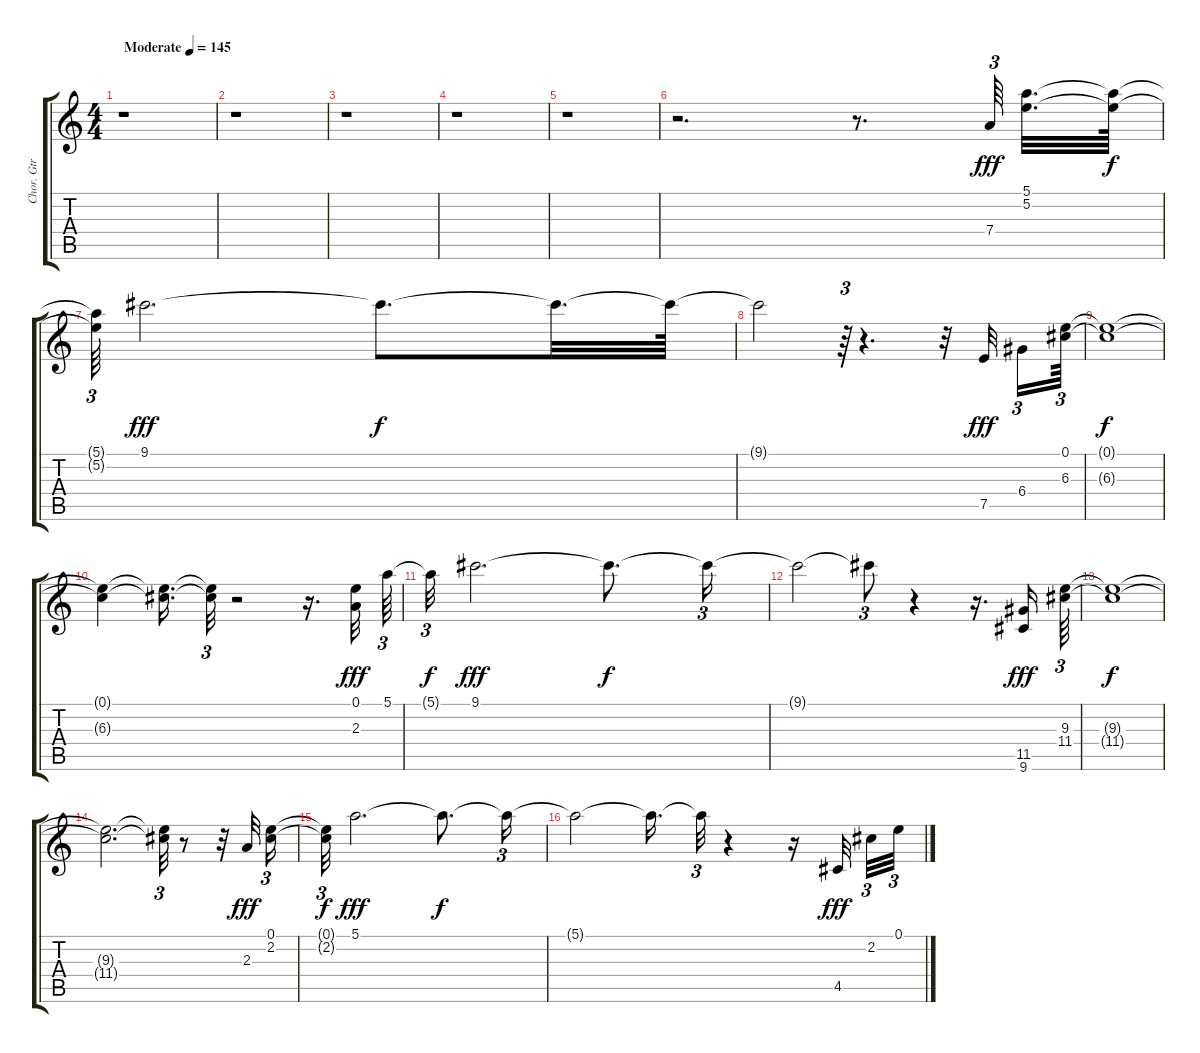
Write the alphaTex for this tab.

\track ("Chor. Gtr" "Chor. Gtr") {instrument electricguitarclean}
\staff {score tabs}
\tuning (E4 B3 G3 D3 A2 E2) {hide}
\ts (4 4)
\tempo (145 "Moderate")
\clef g2
\ks c
r.1{dy fff instrument electricguitarclean} |
r.1 |
r.1 |
r.1 |
r.1 |
r.2{d} r.8{d} 7.4.64{tu (3 2) beam splitsecondary} (5.1 5.2).32{d} (5.1{t} 5.2{t}).64{dy f} |
(5.1{t} 5.2{t}).64{tu (3 2)} 9.1.2{d dy fff} 9.1{t}.8{d dy f} 9.1{t}.32{d} 9.1{t}.64 |
9.1{t}.2 r.64{tu (3 2)} r.4{d} r.32 7.5.32{dy fff beam splitsecondary} 6.4.16{tu (3 2)} (0.1 6.3).64{tu (3 2)} |
(0.1{t} 6.3{t}).1{dy f} |
(0.1{t} 6.3{t}).4 (0.1{t} 6.3{t}).16{d} (0.1{t} 6.3{t}).32{tu (3 2)} r.2 r.16{d} (0.1 2.3).32{dy fff} 5.1.64{tu (3 2)} |
5.1{t}.32{tu (3 2) dy f} 9.1.2{d dy fff} 9.1{t}.8{d dy f} 9.1{t}.16{tu (3 2)} |
9.1{t}.2 9.1{t}.8{tu (3 2)} r.4 r.16{d} (11.5 9.6).16{dy fff} (9.3 11.4).64{tu (3 2)} |
(9.3{t} 11.4{t}).1{dy f} |
(9.3{t} 11.4{t}).2{d} (9.3{t} 11.4{t}).32{tu (3 2)} r.8 r.32 2.3.32{dy fff} (0.1 2.2).16{tu (3 2)} |
(0.1{t} 2.2{t}).32{tu (3 2) dy f} 5.1.2{d dy fff} 5.1{t}.8{d dy f} 5.1{t}.16{tu (3 2)} |
5.1{t}.2 5.1{t}.16{d} 5.1{t}.32{tu (3 2)} r.4 r.16 4.5.32{dy fff beam splitsecondary} 2.2.32{tu (3 2)} 0.1.32{tu (3 2)}
